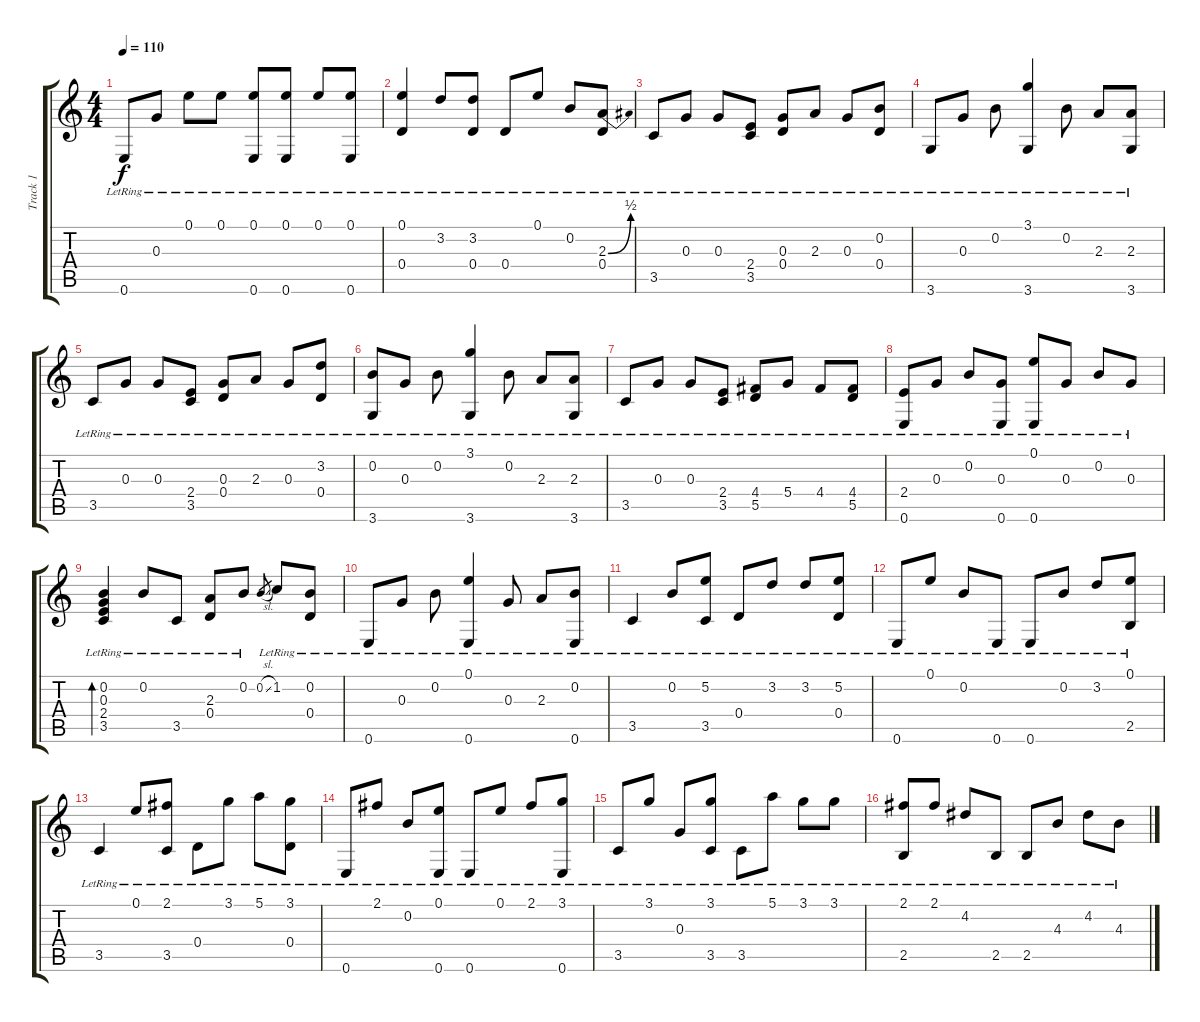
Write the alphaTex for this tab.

\track ("Track 1" "Track 1") {instrument acousticguitarnylon}
\staff {score tabs}
\tuning (E4 B3 G3 D3 A2 E2) {hide}
\ts (4 4)
\tempo 110
\clef g2
\ks c
0.6{lr}.8{dy f} 0.3{lr}.8 0.1{lr}.8 0.1{lr}.8 (0.1{lr} 0.6{lr}).8 (0.1{lr} 0.6{lr}).8 0.1{lr}.8 (0.1{lr} 0.6{lr}).8 |
(0.1{lr} 0.4{lr}).4 3.2{lr}.8 (3.2{lr} 0.4{lr}).8 0.4{lr}.8 0.1{lr}.8 0.2{lr}.8 (2.3{be (bend 0 0 60 2) lr} 0.4{lr}).8 |
3.5{lr}.8 0.3{lr}.8 0.3{lr}.8 (2.4{lr} 3.5{lr}).8 (0.3{lr} 0.4{lr}).8 2.3{lr}.8 0.3{lr}.8 (0.2{lr} 0.4{lr}).8 |
3.6{lr}.8 0.3{lr}.8 0.2{lr}.8 (3.1{lr} 3.6{lr}).4 0.2{lr}.8 2.3{lr}.8 (2.3{lr} 3.6{lr}).8 |
3.5{lr}.8 0.3{lr}.8 0.3{lr}.8 (2.4{lr} 3.5{lr}).8 (0.3{lr} 0.4{lr}).8 2.3{lr}.8 0.3{lr}.8 (3.2{lr} 0.4{lr}).8 |
(0.2{lr} 3.6{lr}).8 0.3{lr}.8 0.2{lr}.8 (3.1{lr} 3.6{lr}).4 0.2{lr}.8 2.3{lr}.8 (2.3{lr} 3.6{lr}).8 |
3.5{lr}.8 0.3{lr}.8 0.3{lr}.8 (2.4{lr} 3.5{lr}).8 (4.4{lr} 5.5{lr}).8 5.4{lr}.8 4.4{lr}.8 (4.4{lr} 5.5{lr}).8 |
(2.4{lr} 0.6{lr}).8 0.3{lr}.8 0.2{lr}.8 (0.3{lr} 0.6{lr}).8 (0.1{lr} 0.6{lr}).8 0.3{lr}.8 0.2{lr}.8 0.3{lr}.8 |
(0.2{lr} 0.3{lr} 2.4{lr} 3.5{lr}).4{bd 240} 0.2{lr}.8 3.5{lr}.8 (2.3{lr} 0.4{lr}).8 0.2{lr}.8 0.2{sl}.8{gr} 1.2{lr}.8 (0.2{lr} 0.4{lr}).8 |
0.6{lr}.8 0.3{lr}.8 0.2{lr}.8 (0.1{lr} 0.6{lr}).4 0.3{lr}.8 2.3{lr}.8 (0.2{lr} 0.6{lr}).8 |
3.5{lr}.4 0.2{lr}.8 (5.2{lr} 3.5{lr}).8 0.4{lr}.8 3.2{lr}.8 3.2{lr}.8 (5.2{lr} 0.4{lr}).8 |
0.6{lr}.8 0.1{lr}.8 0.2{lr}.8 0.6{lr}.8 0.6{lr}.8 0.2{lr}.8 3.2{lr}.8 (0.1{lr} 2.5{lr}).8 |
3.5{lr}.4 0.1{lr}.8 (2.1{lr} 3.5{lr}).8 0.4{lr}.8 3.1{lr}.8 5.1{lr}.8 (3.1{lr} 0.4{lr}).8 |
0.6{lr}.8 2.1{lr}.8 0.2{lr}.8 (0.1{lr} 0.6{lr}).8 0.6{lr}.8 0.1{lr}.8 2.1{lr}.8 (3.1{lr} 0.6{lr}).8 |
3.5{lr}.8 3.1{lr}.8 0.3{lr}.8 (3.1{lr} 3.5{lr}).8 3.5{lr}.8 5.1{lr}.8 3.1{lr}.8 3.1{lr}.8 |
(2.1{lr} 2.5{lr}).8 2.1{lr}.8 4.2{lr}.8 2.5{lr}.8 2.5{lr}.8 4.3{lr}.8 4.2{lr}.8 4.3{lr}.8
